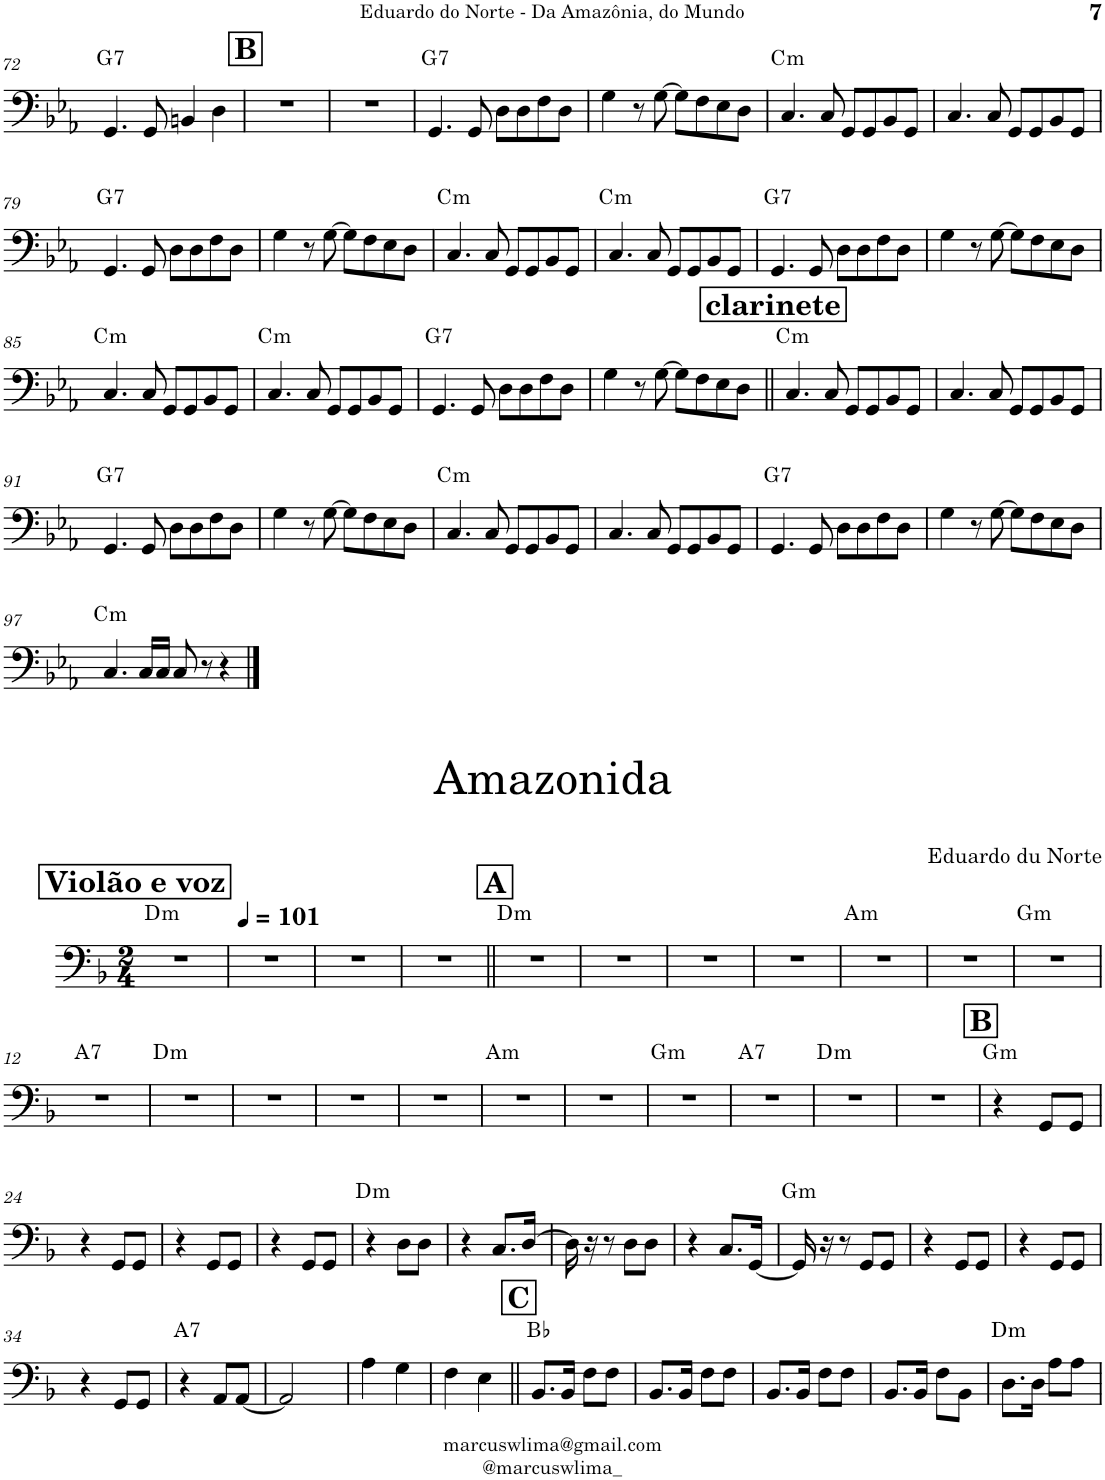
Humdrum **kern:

**kern	**harte
*part1	*part1
*staff1	*
*I"Electric Bass	*
*I'B.	*
!!LO:PB:g=z
*clefF4	*
*Trd7c12	*
*k[b-e-a-]	*
*M4/4	*
=72	=72
!	!LO:H:kt=7
4.GG/	G:7
8GG/	.
4BBn/	.
4D\	.
!!LO:REH:place=s1:a:B:cj:fs=14:t=B
=73	=73
1r	.
=74	=74
1r	.
=75	=75
!	!LO:H:kt=7
4.GG/	G:7
8GG/	.
8D\L	.
8D\	.
8F\	.
8D\J	.
=76	=76
4G\	.
8r	.
[8G\	.
8G\L]	.
8F\	.
8E-\	.
8D\J	.
=77	=77
!	!LO:H:kt=m
4.C/	C:min
8C/	.
8GG/L	.
8GG/	.
8BB-/	.
8GG/J	.
=78	=78
4.C/	.
8C/	.
8GG/L	.
8GG/	.
8BB-/	.
8GG/J	.
!!LO:LB:g=z
=79	=79
!	!LO:H:kt=7
4.GG/	G:7
8GG/	.
8D\L	.
8D\	.
8F\	.
8D\J	.
=80	=80
4G\	.
8r	.
[8G\	.
8G\L]	.
8F\	.
8E-\	.
8D\J	.
=81	=81
!	!LO:H:kt=m
4.C/	C:min
8C/	.
8GG/L	.
8GG/	.
8BB-/	.
8GG/J	.
=82	=82
!	!LO:H:kt=m
4.C/	C:min
8C/	.
8GG/L	.
8GG/	.
8BB-/	.
8GG/J	.
=83	=83
!	!LO:H:kt=7
4.GG/	G:7
8GG/	.
8D\L	.
8D\	.
8F\	.
8D\J	.
=84	=84
4G\	.
8r	.
[8G\	.
8G\L]	.
8F\	.
8E-\	.
8D\J	.
!!LO:LB:g=z
=85	=85
!	!LO:H:kt=m
4.C/	C:min
8C/	.
8GG/L	.
8GG/	.
8BB-/	.
8GG/J	.
=86	=86
!	!LO:H:kt=m
4.C/	C:min
8C/	.
8GG/L	.
8GG/	.
8BB-/	.
8GG/J	.
=87	=87
!	!LO:H:kt=7
4.GG/	G:7
8GG/	.
8D\L	.
8D\	.
8F\	.
8D\J	.
=88	=88
4G\	.
8r	.
[8G\	.
8G\L]	.
8F\	.
8E-\	.
8D\J	.
!!LO:REH:place=s1:a:B:cj:fs=14:t=clarinete
=89||	=89||
!	!LO:H:kt=m
4.C/	C:min
8C/	.
8GG/L	.
8GG/	.
8BB-/	.
8GG/J	.
=90	=90
4.C/	.
8C/	.
8GG/L	.
8GG/	.
8BB-/	.
8GG/J	.
!!LO:LB:g=z
=91	=91
!	!LO:H:kt=7
4.GG/	G:7
8GG/	.
8D\L	.
8D\	.
8F\	.
8D\J	.
=92	=92
4G\	.
8r	.
[8G\	.
8G\L]	.
8F\	.
8E-\	.
8D\J	.
=93	=93
!	!LO:H:kt=m
4.C/	C:min
8C/	.
8GG/L	.
8GG/	.
8BB-/	.
8GG/J	.
=94	=94
4.C/	.
8C/	.
8GG/L	.
8GG/	.
8BB-/	.
8GG/J	.
=95	=95
!	!LO:H:kt=7
4.GG/	G:7
8GG/	.
8D\L	.
8D\	.
8F\	.
8D\J	.
=96	=96
4G\	.
8r	.
[8G\	.
8G\L]	.
8F\	.
8E-\	.
8D\J	.
!!LO:LB:g=z
=97	=97
!	!LO:H:kt=m
4.C/	C:min
16C/LL	.
16C/JJ	.
8C/	.
8r	.
4r	.
!!LO:LB:g=z
==1	==1
!!LO:REH:place=s1:a:B:cj:fs=14:t=Violão e voz
*k[b-]	*
*M2/4	*
*MM101	*
!	!LO:H:kt=m
2r	D:min
=2	=2
2r	.
=3	=3
2r	.
=4	=4
2r	.
!!LO:REH:place=s1:a:B:cj:fs=14:t=A
=5||	=5||
!	!LO:H:kt=m
2r	D:min
=6	=6
2r	.
=7	=7
2r	.
=8	=8
2r	.
=9	=9
!	!LO:H:kt=m
2r	A:min
=10	=10
2r	.
=11	=11
!	!LO:H:kt=m
2r	G:min
!!LO:LB:g=z
=12	=12
!	!LO:H:kt=7
2r	A:7
=13	=13
!	!LO:H:kt=m
2r	D:min
=14	=14
2r	.
=15	=15
2r	.
=16	=16
2r	.
=17	=17
!	!LO:H:kt=m
2r	A:min
=18	=18
2r	.
=19	=19
!	!LO:H:kt=m
2r	G:min
=20	=20
!	!LO:H:kt=7
2r	A:7
=21	=21
!	!LO:H:kt=m
2r	D:min
=22	=22
2r	.
!!LO:REH:place=s1:a:B:cj:fs=14:t=B
=23	=23
!	!LO:H:kt=m
4r	G:min
8GG/L	.
8GG/J	.
!!LO:LB:g=z
=24	=24
4r	.
8GG/L	.
8GG/J	.
=25	=25
4r	.
8GG/L	.
8GG/J	.
=26	=26
4r	.
8GG/L	.
8GG/J	.
=27	=27
!	!LO:H:kt=m
4r	D:min
8D\L	.
8D\J	.
=28	=28
4r	.
8.C/L	.
[16D/Jk	.
=29	=29
16D\]	.
16r	.
8r	.
8D\L	.
8D\J	.
=30	=30
4r	.
8.C/L	.
[16GG/Jk	.
=31	=31
!	!LO:H:kt=m
16GG/]	G:min
16r	.
8r	.
8GG/L	.
8GG/J	.
=32	=32
4r	.
8GG/L	.
8GG/J	.
=33	=33
4r	.
8GG/L	.
8GG/J	.
!!LO:LB:g=z
=34	=34
4r	.
8GG/L	.
8GG/J	.
=35	=35
!	!LO:H:kt=7
4r	A:7
8AA/L	.
[8AA/J	.
=36	=36
2AA/]	.
=37	=37
4A\	.
4G\	.
=38	=38
4F\	.
4E\	.
!!LO:REH:place=s1:a:B:cj:fs=14:t=C
=39||	=39||
8.BB-/L	Bb:maj
16BB-/Jk	.
8F\L	.
8F\J	.
=40	=40
8.BB-/L	.
16BB-/Jk	.
8F\L	.
8F\J	.
=41	=41
8.BB-/L	.
16BB-/Jk	.
8F\L	.
8F\J	.
=42	=42
8.BB-/L	.
16BB-/Jk	.
8F\L	.
8BB-\J	.
=43	=43
!	!LO:H:kt=m
8.D\L	D:min
16D\Jk	.
8A\L	.
8A\J	.
=	=
*-	*-
